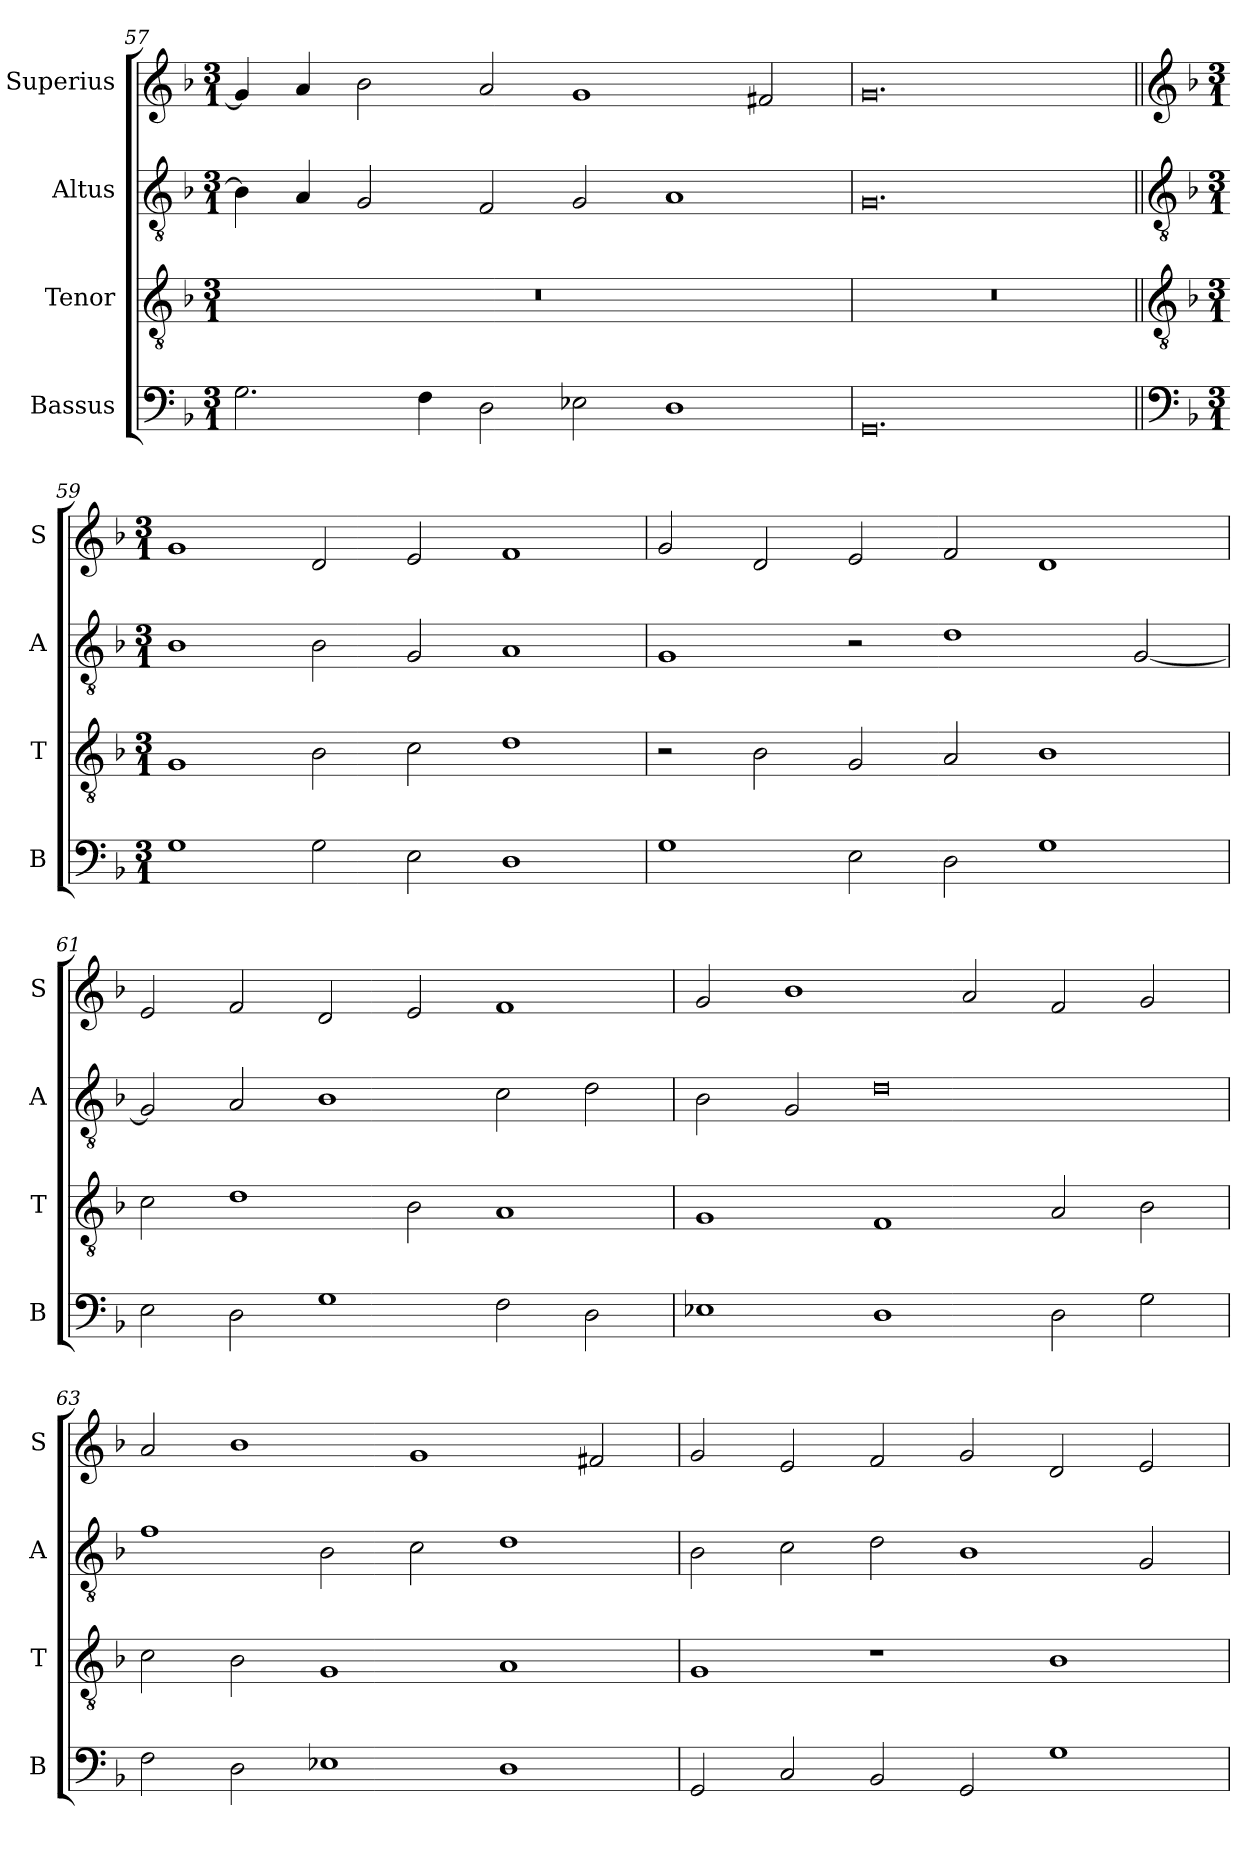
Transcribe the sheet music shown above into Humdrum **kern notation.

**kern	**kern	**kern	**kern
*part4	*part3	*part2	*part1
*staff4	*staff3	*staff2	*staff1
*I"Bassus	*I"Tenor	*I"Altus	*I"Superius
*I'B	*I'T	*I'A	*I'S
*clefF4	*clefGv2	*clefGv2	*clefG2
*k[b-]	*k[b-]	*k[b-]	*k[b-]
*M3/1	*M3/1	*M3/1	*M3/1
=57	=57	=57	=57
2.G\	0.r	4B-\]	4g/]
.	.	4A/	4a/
.	.	2G/	2b-\
4F\	.	.	.
2D\	.	2F/	2a/
2E-X\	.	2G/	1g
1D	.	1A	.
.	.	.	2f#X/
=58	=58	=58	=58
0.GG	0.r	0.G	0.g
!!LO:LB:g=z
=59||	=59||	=59||	=59||
*clefF4	*clefGv2	*clefGv2	*clefG2
*k[b-]	*k[b-]	*k[b-]	*k[b-]
*M3/1	*M3/1	*M3/1	*M3/1
1G	1G	1B-	1g
2G\	2B-\	2B-\	2d/
2E\	2c\	2G/	2e/
1D	1d	1A	1f
=60	=60	=60	=60
1G	2r	1G	2g/
.	2B-\	.	2d/
2E\	2G/	2r	2e/
2D\	2A/	1d	2f/
1G	1B-	.	1d
.	.	[2G/	.
=61	=61	=61	=61
2E\	2c\	2G/]	2e/
2D\	1d	2A/	2f/
1G	.	1B-	2d/
.	2B-\	.	2e/
2F\	1A	2c\	1f
2D\	.	2d\	.
=62	=62	=62	=62
1E-X	1G	2B-\	2g/
.	.	2G/	1b-
1D	1F	0d	.
.	.	.	2a/
2D\	2A/	.	2f/
2G\	2B-\	.	2g/
=63	=63	=63	=63
2F\	2c\	1f	2a/
2D\	2B-\	.	1b-
1E-X	1G	2B-\	.
.	.	2c\	1g
1D	1A	1d	.
.	.	.	2f#X/
=64	=64	=64	=64
2GG/	1G	2B-\	2g/
2C/	.	2c\	2e/
2BB-/	1r	2d\	2f/
2GG/	.	1B-	2g/
1G	1B-	.	2d/
.	.	2G/	2e/
=	=	=	=
*-	*-	*-	*-
